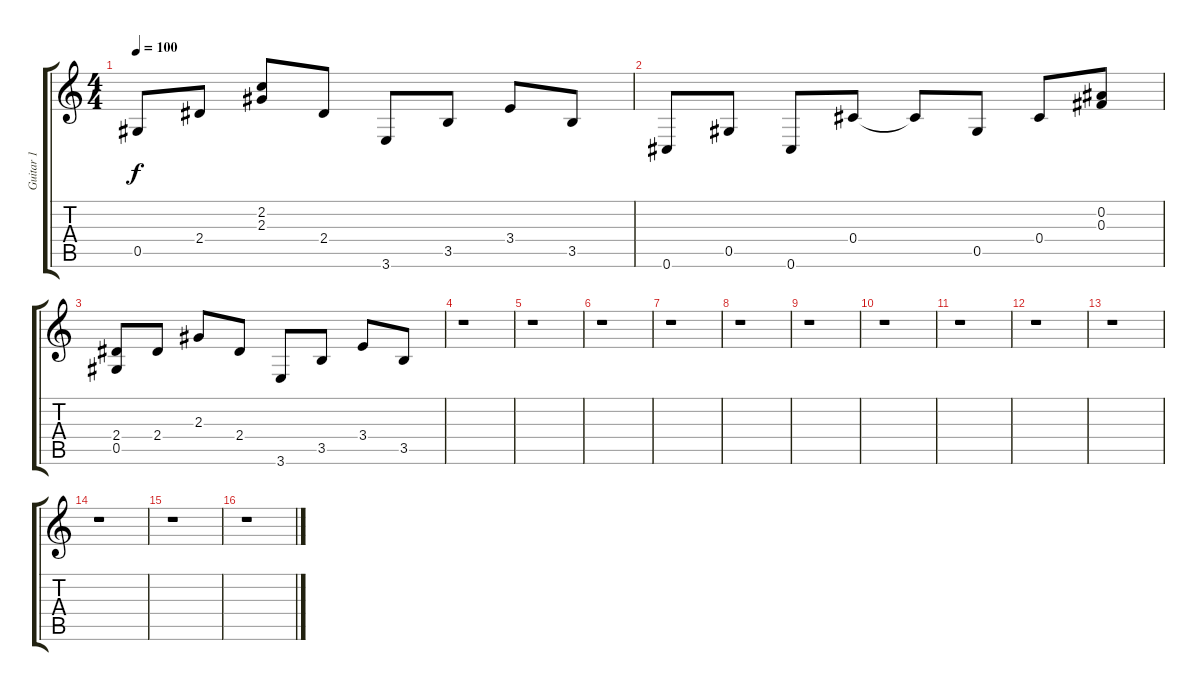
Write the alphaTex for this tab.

\track ("Guitar 1" "Guitar 1") {instrument electricguitarclean}
\staff {score tabs}
\tuning (Eb4 Bb3 Gb3 Db3 Ab2 Db2) {hide}
\ts (4 4)
\tempo 100
\clef g2
\ks c
0.5.8{dy f} 2.4.8 (2.2 2.3).8 2.4.8 3.6.8 3.5.8 3.4.8 3.5.8 |
0.6.8 0.5.8 0.6.8 0.4.8 0.4{t}.8 0.5.8 0.4.8 (0.2 0.3).8 |
(2.4 0.5).8 2.4.8 2.3.8 2.4.8 3.6.8 3.5.8 3.4.8 3.5.8 |
r.1 |
r.1 |
r.1 |
r.1 |
r.1 |
r.1 |
r.1 |
r.1 |
r.1 |
r.1 |
r.1 |
r.1 |
r.1
